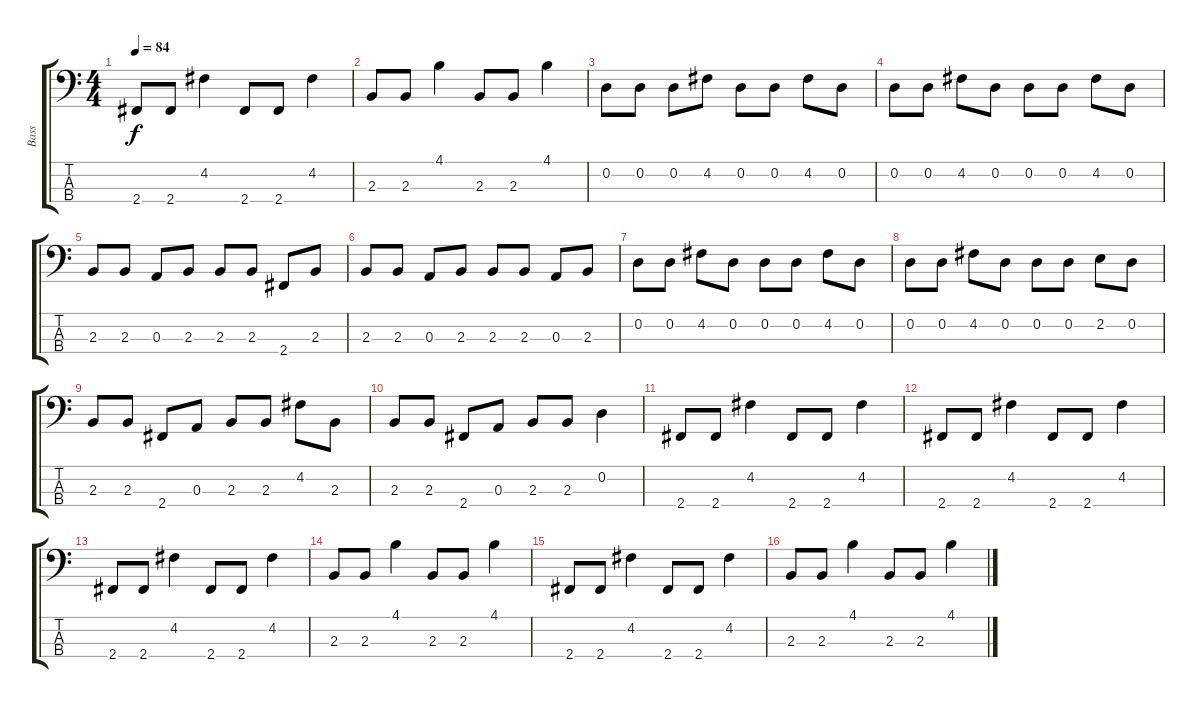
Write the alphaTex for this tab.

\track ("Bass" "Bass") {instrument electricbassfinger}
\staff {score tabs}
\tuning (G2 D2 A1 E1) {hide}
\ts (4 4)
\tempo 84
\clef f4
\ks c
2.4.8{dy f} 2.4.8 4.2.4 2.4.8 2.4.8 4.2.4 |
2.3.8 2.3.8 4.1.4 2.3.8 2.3.8 4.1.4 |
0.2.8 0.2.8 0.2.8 4.2.8 0.2.8 0.2.8 4.2.8 0.2.8 |
0.2.8 0.2.8 4.2.8 0.2.8 0.2.8 0.2.8 4.2.8 0.2.8 |
2.3.8 2.3.8 0.3.8 2.3.8 2.3.8 2.3.8 2.4.8 2.3.8 |
2.3.8 2.3.8 0.3.8 2.3.8 2.3.8 2.3.8 0.3.8 2.3.8 |
0.2.8 0.2.8 4.2.8 0.2.8 0.2.8 0.2.8 4.2.8 0.2.8 |
0.2.8 0.2.8 4.2.8 0.2.8 0.2.8 0.2.8 2.2.8 0.2.8 |
2.3.8 2.3.8 2.4.8 0.3.8 2.3.8 2.3.8 4.2.8 2.3.8 |
2.3.8 2.3.8 2.4.8 0.3.8 2.3.8 2.3.8 0.2.4 |
2.4.8 2.4.8 4.2.4 2.4.8 2.4.8 4.2.4 |
2.4.8 2.4.8 4.2.4 2.4.8 2.4.8 4.2.4 |
2.4.8 2.4.8 4.2.4 2.4.8 2.4.8 4.2.4 |
2.3.8 2.3.8 4.1.4 2.3.8 2.3.8 4.1.4 |
2.4.8 2.4.8 4.2.4 2.4.8 2.4.8 4.2.4 |
2.3.8 2.3.8 4.1.4 2.3.8 2.3.8 4.1.4
